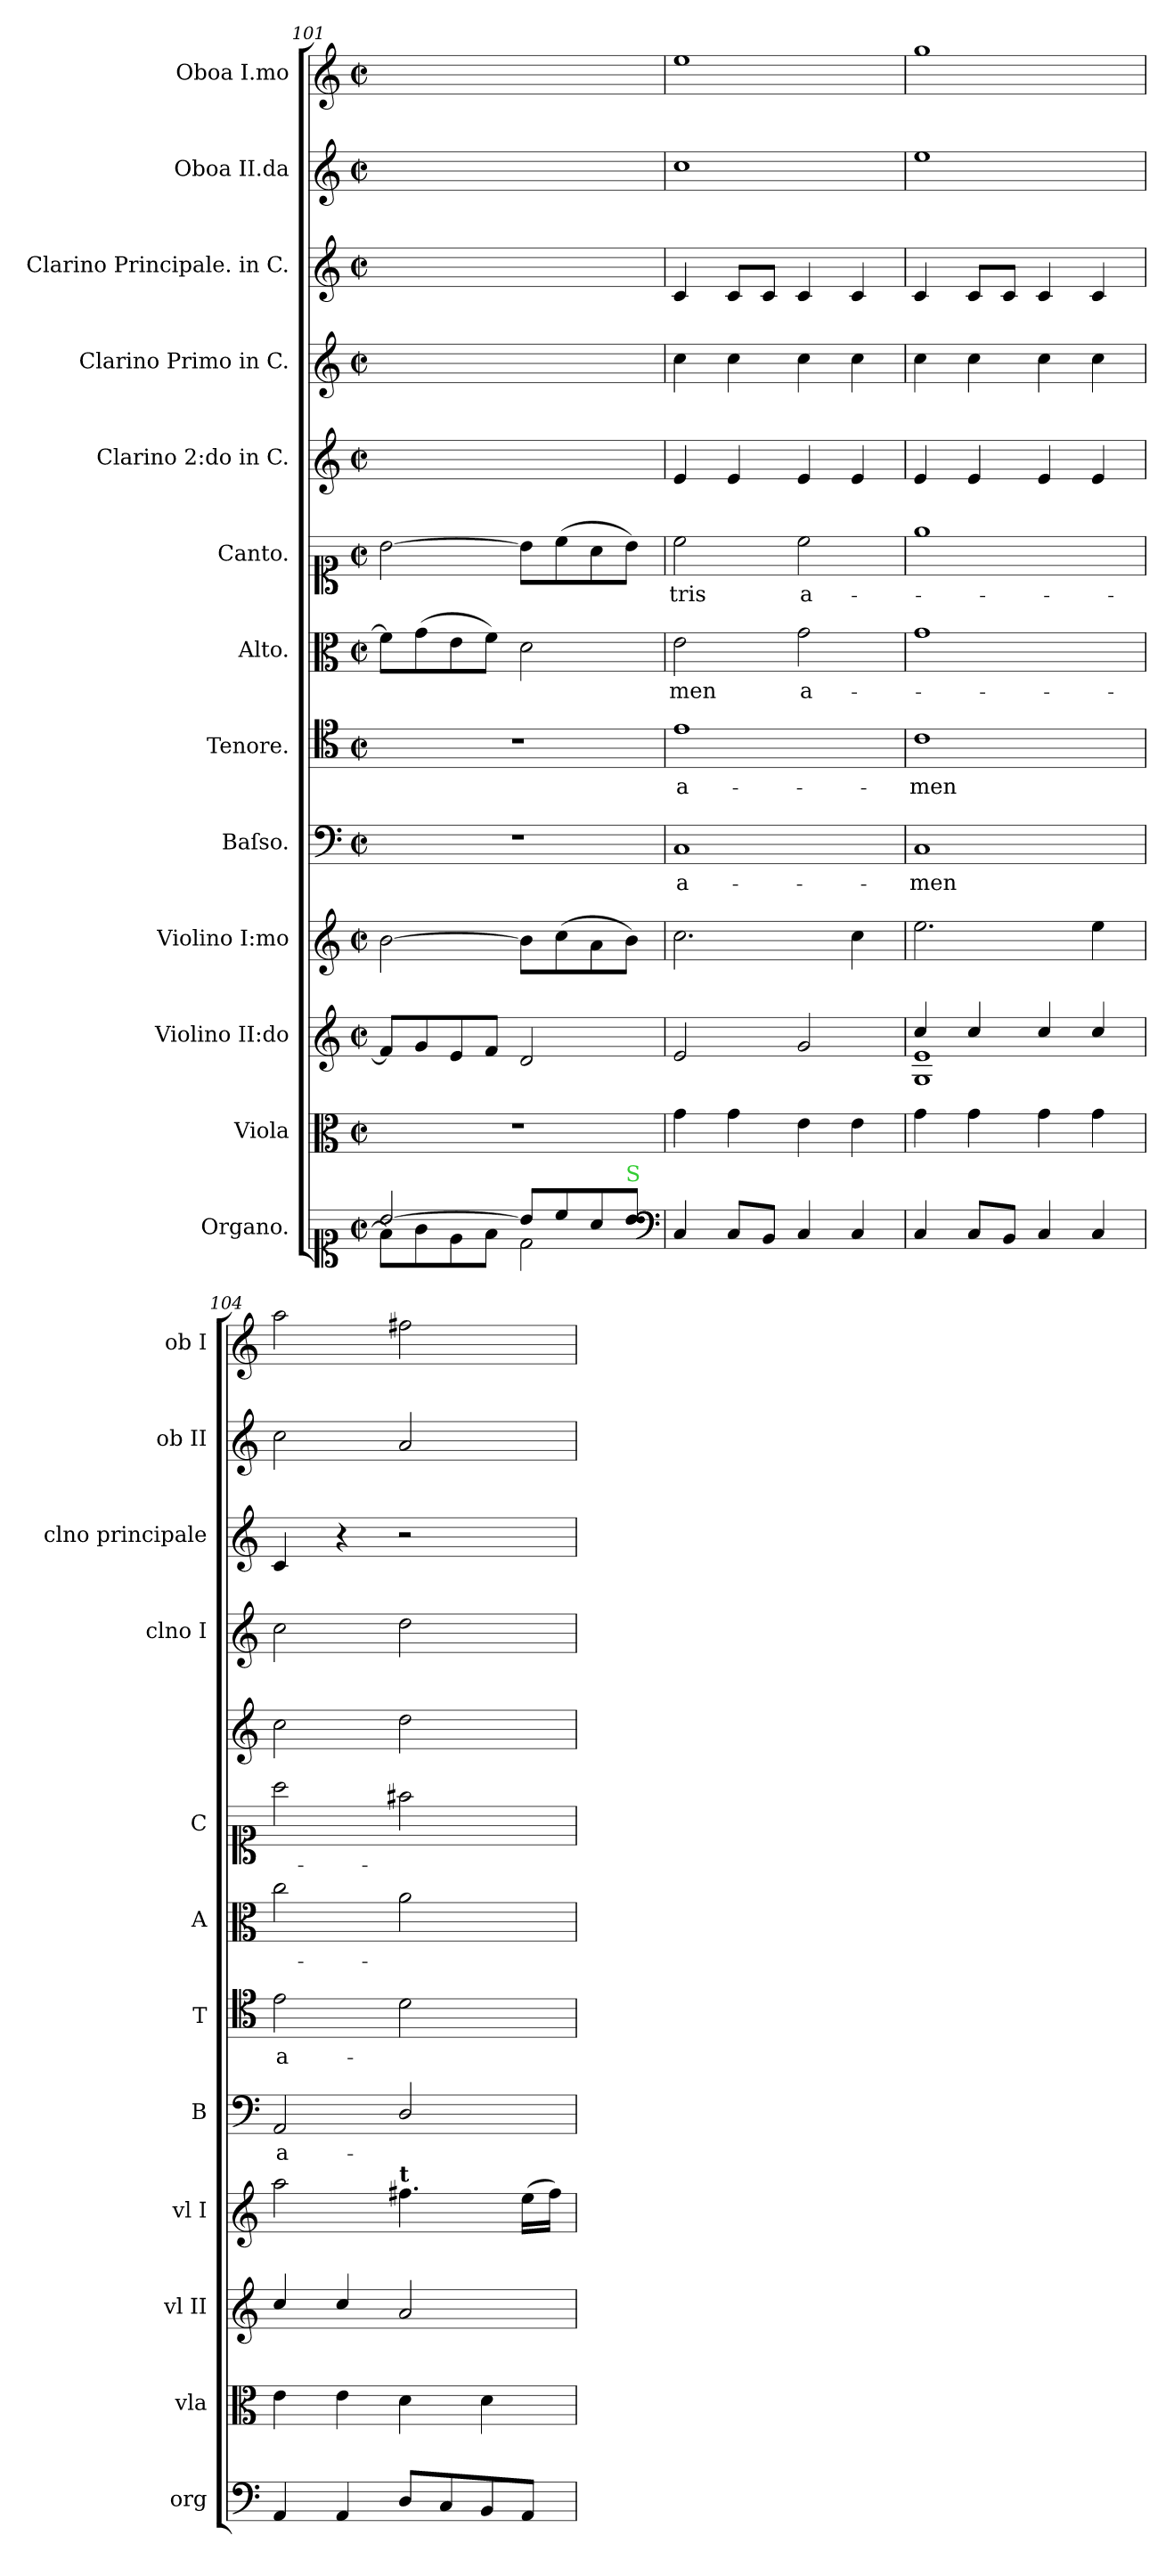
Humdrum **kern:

**kern	**kern	**kern	**kern	**kern	**text	**kern	**text	**kern	**text	**kern	**text	**kern	**kern	**kern	**kern	**kern
*part13	*part12	*part11	*part10	*part9	*part9	*part8	*part8	*part7	*part7	*part6	*part6	*part5	*part4	*part3	*part2	*part1
*staff13	*staff12	*staff11	*staff10	*staff9	*staff9	*staff8	*staff8	*staff7	*staff7	*staff6	*staff6	*staff5	*staff4	*staff3	*staff2	*staff1
*I"Organo.	*I"Viola	*I"Violino II:do	*I"Violino I:mo	*I"Baſso.	*	*I"Tenore.	*	*I"Alto.	*	*I"Canto.	*	*I"Clarino 2:do in C.	*I"Clarino Primo in C.	*I"Clarino Principale. in C.	*I"Oboa II.da	*I"Oboa I.mo
*I'org	*I'vla	*I'vl II	*I'vl I	*I'B	*	*I'T	*	*I'A	*	*I'C	*	*	*I'clno I	*I'clno principale	*I'ob II	*I'ob I
*clefC1	*clefC3	*clefG2	*clefG2	*clefF4	*	*clefC4	*	*clefC3	*	*clefC1	*	*clefG2	*clefG2	*clefG2	*clefG2	*clefG2
*k[]	*k[]	*k[]	*k[]	*k[]	*	*k[]	*	*k[]	*	*k[]	*	*k[]	*k[]	*k[]	*k[]	*k[]
*M2/2	*M2/2	*M2/2	*M2/2	*M2/2	*	*M2/2	*	*M2/2	*	*M2/2	*	*M2/2	*M2/2	*M2/2	*M2/2	*M2/2
*met(c|)	*met(c|)	*met(c|)	*met(c|)	*met(c|)	*	*met(c|)	*	*met(c|)	*	*met(c|)	*	*met(c|)	*met(c|)	*met(c|)	*met(c|)	*met(c|)
=101	=101	=101	=101	=101	=101	=101	=101	=101	=101	=101	=101	=101	=101	=101	=101	=101
*^	*	*	*	*	*	*	*	*	*	*	*	*	*	*	*	*
[2b/	8f\L]	1r	8f/L]	[2b\	1r	.	1r	.	8f\L]	.	[2b\	.	1ryy	1ryy	1ryy	1ryy	1ryy
.	8g\	.	8g/	.	.	.	.	.	(8g\	.	.	.	.	.	.	.	.
.	8e\	.	8e/	.	.	.	.	.	8e\	.	.	.	.	.	.	.	.
.	8f\J	.	8f/J	.	.	.	.	.	8f\J)	.	.	.	.	.	.	.	.
8b/L]	2d\	.	2d/	8b\L]	.	.	.	.	2d\	.	8b\L]	.	.	.	.	.	.
8cc/	.	.	.	(8cc\	.	.	.	.	.	.	(8cc\	.	.	.	.	.	.
8a/	.	.	.	8a\	.	.	.	.	.	.	8a\	.	.	.	.	.	.
!LO:TX:a:color=limegreen:t=S	!	!	!	!	!	!	!	!	!	!	!	!	!	!	!	!	!
8b/J	.	.	.	8b\J)	.	.	.	.	.	.	8b\J)	.	.	.	.	.	.
*v	*v	*	*	*	*	*	*	*	*	*	*	*	*	*	*	*	*
*clefF4	*	*	*	*	*	*	*	*	*	*	*	*	*	*	*	*
=102	=102	=102	=102	=102	=102	=102	=102	=102	=102	=102	=102	=102	=102	=102	=102	=102
4C/	4g\	2e/	2.cc\	1C	a-	1e	a-	2e\	-men	2cc\	-tris	4e/	4cc\	4c/	1cc	1ee
8C/L	4g\	.	.	.	.	.	.	.	.	.	.	4e/	4cc\	8c/L	.	.
8BB/J	.	.	.	.	.	.	.	.	.	.	.	.	.	8c/J	.	.
4C/	4e\	2g/	.	.	.	.	.	2g\	a-	2cc\	a-	4e/	4cc\	4c/	.	.
4C/	4e\	.	4cc\	.	.	.	.	.	.	.	.	4e/	4cc\	4c/	.	.
=103	=103	=103	=103	=103	=103	=103	=103	=103	=103	=103	=103	=103	=103	=103	=103	=103
*	*	*^	*	*	*	*	*	*	*	*	*	*	*	*	*	*
4C/	4g\	4cc/	1G 1e	2.ee\	1C	-men	1c	-men	1g	.	1ee	.	4e/	4cc\	4c/	1ee	1gg
8C/L	4g\	4cc/	.	.	.	.	.	.	.	.	.	.	4e/	4cc\	8c/L	.	.
8BB/J	.	.	.	.	.	.	.	.	.	.	.	.	.	.	8c/J	.	.
4C/	4g\	4cc/	.	.	.	.	.	.	.	.	.	.	4e/	4cc\	4c/	.	.
4C/	4g\	4cc/	.	4ee\	.	.	.	.	.	.	.	.	4e/	4cc\	4c/	.	.
*	*	*v	*v	*	*	*	*	*	*	*	*	*	*	*	*	*	*
=104	=104	=104	=104	=104	=104	=104	=104	=104	=104	=104	=104	=104	=104	=104	=104	=104
4AA/	4e\	4cc/	2aa\	2AA/	a-	2e\	a-	2cc\	.	2aa\	.	2cc\	2cc\	4c/	2cc\	2aa\
4AA/	4e\	4cc/	.	.	.	.	.	.	.	.	.	.	.	4r	.	.
!	!	!	!LO:TX:a:B:t=t	!	!	!	!	!	!	!	!	!	!	!	!	!
8D/L	4d\	2a/	4.ff#X\	2D/	.	2d\	.	2a\	.	2ff#X\	.	2dd\	2dd\	2r	2a/	2ff#X\
8C/	.	.	.	.	.	.	.	.	.	.	.	.	.	.	.	.
8BB/	4d\	.	.	.	.	.	.	.	.	.	.	.	.	.	.	.
8AA/J	.	.	(16ee\LL	.	.	.	.	.	.	.	.	.	.	.	.	.
.	.	.	16ff#\JJ)	.	.	.	.	.	.	.	.	.	.	.	.	.
=	=	=	=	=	=	=	=	=	=	=	=	=	=	=	=	=
*-	*-	*-	*-	*-	*-	*-	*-	*-	*-	*-	*-	*-	*-	*-	*-	*-
